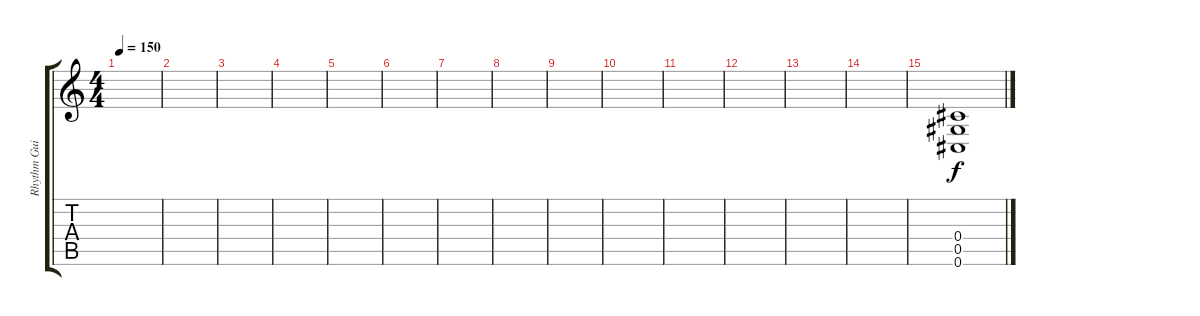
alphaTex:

\track ("Rhythm Guitar" "Rhythm Gui") {instrument distortionguitar}
\staff {score tabs}
\tuning (Eb4 Bb3 Gb3 Db3 Ab2 Db2) {hide}
\ts (4 4)
\tempo 150
\clef g2
\ks c
|
|
|
|
|
|
|
|
|
|
|
|
|
|
(0.4 0.5 0.6).1
